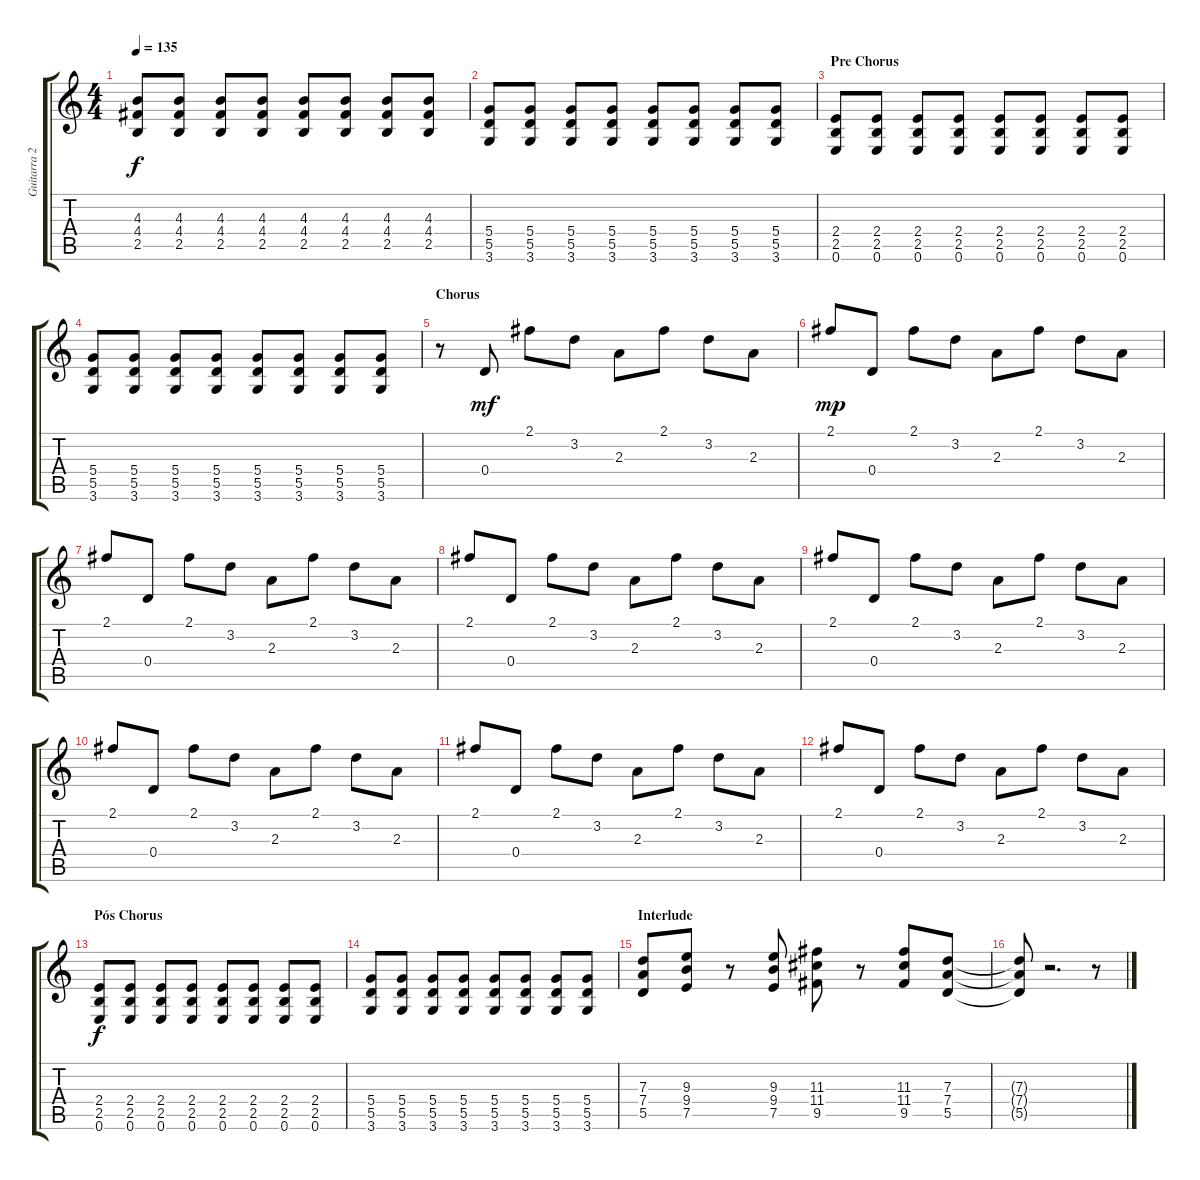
\track ("Guitarra 2 - Erik" "Guitarra 2") {instrument distortionguitar}
\staff {score tabs}
\tuning (E4 B3 G3 D3 A2 E2) {hide}
\ts (4 4)
\tempo 135
\clef g2
\ks c
(4.3 4.4 2.5).8{dy f} (4.3 4.4 2.5).8 (4.3 4.4 2.5).8 (4.3 4.4 2.5).8 (4.3 4.4 2.5).8 (4.3 4.4 2.5).8 (4.3 4.4 2.5).8 (4.3 4.4 2.5).8 |
(5.4 5.5 3.6).8 (5.4 5.5 3.6).8 (5.4 5.5 3.6).8 (5.4 5.5 3.6).8 (5.4 5.5 3.6).8 (5.4 5.5 3.6).8 (5.4 5.5 3.6).8 (5.4 5.5 3.6).8 |
\section ("" "Pre Chorus")
(2.4 2.5 0.6).8 (2.4 2.5 0.6).8 (2.4 2.5 0.6).8 (2.4 2.5 0.6).8 (2.4 2.5 0.6).8 (2.4 2.5 0.6).8 (2.4 2.5 0.6).8 (2.4 2.5 0.6).8 |
(5.4 5.5 3.6).8 (5.4 5.5 3.6).8 (5.4 5.5 3.6).8 (5.4 5.5 3.6).8 (5.4 5.5 3.6).8 (5.4 5.5 3.6).8 (5.4 5.5 3.6).8 (5.4 5.5 3.6).8 |
\section ("" "Chorus")
r.8 0.4.8{dy mf} 2.1.8 3.2.8 2.3.8 2.1.8 3.2.8 2.3.8 |
2.1.8{dy mp} 0.4.8 2.1.8 3.2.8 2.3.8 2.1.8 3.2.8 2.3.8 |
2.1.8 0.4.8 2.1.8 3.2.8 2.3.8 2.1.8 3.2.8 2.3.8 |
2.1.8 0.4.8 2.1.8 3.2.8 2.3.8 2.1.8 3.2.8 2.3.8 |
2.1.8 0.4.8 2.1.8 3.2.8 2.3.8 2.1.8 3.2.8 2.3.8 |
2.1.8 0.4.8 2.1.8 3.2.8 2.3.8 2.1.8 3.2.8 2.3.8 |
2.1.8 0.4.8 2.1.8 3.2.8 2.3.8 2.1.8 3.2.8 2.3.8 |
2.1.8 0.4.8 2.1.8 3.2.8 2.3.8 2.1.8 3.2.8 2.3.8 |
\section ("" "Pós Chorus")
(2.4 2.5 0.6).8{dy f} (2.4 2.5 0.6).8 (2.4 2.5 0.6).8 (2.4 2.5 0.6).8 (2.4 2.5 0.6).8 (2.4 2.5 0.6).8 (2.4 2.5 0.6).8 (2.4 2.5 0.6).8 |
(5.4 5.5 3.6).8 (5.4 5.5 3.6).8 (5.4 5.5 3.6).8 (5.4 5.5 3.6).8 (5.4 5.5 3.6).8 (5.4 5.5 3.6).8 (5.4 5.5 3.6).8 (5.4 5.5 3.6).8 |
\section ("" "Interlude")
(7.3 7.4 5.5).8 (9.3 9.4 7.5).8 r.8 (9.3 9.4 7.5).8 (11.3 11.4 9.5).8 r.8 (11.3 11.4 9.5).8 (7.3 7.4 5.5).8 |
(7.3{t} 7.4{t} 5.5{t}).8 r.2{d} r.8
